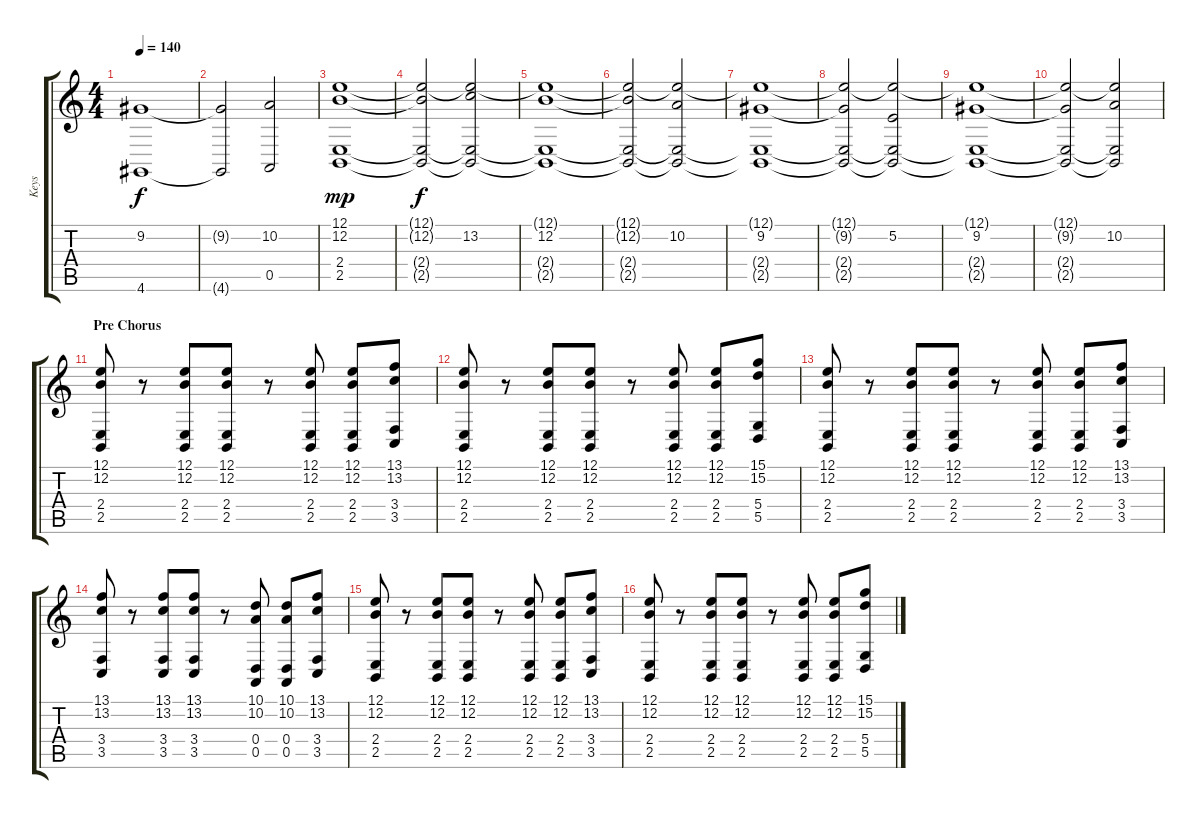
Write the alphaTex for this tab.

\track ("Keys" "Keys") {instrument stringensemble1}
\staff {score tabs}
\tuning (E4 B3 G3 D3 A2 E2) {hide}
\ts (4 4)
\tempo 140
\clef g2
\ks c
(9.2 4.6).1{dy f} |
(9.2{t} 4.6{t}).2 (10.2 0.5).2 |
(12.1 12.2 2.4 2.5).1{dy mp volume 14} |
(12.1{t} 12.2{t} 2.4{t} 2.5{t}).2{dy f} (12.1{t} 13.2 2.4{t} 2.5{t}).2 |
(12.1{t} 12.2 2.4{t} 2.5{t}).1 |
(12.1{t} 12.2{t} 2.4{t} 2.5{t}).2 (12.1{t} 10.2 2.4{t} 2.5{t}).2 |
(12.1{t} 9.2 2.4{t} 2.5{t}).1 |
(12.1{t} 9.2{t} 2.4{t} 2.5{t}).2 (12.1{t} 5.2 2.4{t} 2.5{t}).2 |
(12.1{t} 9.2 2.4{t} 2.5{t}).1 |
(12.1{t} 9.2{t} 2.4{t} 2.5{t}).2 (12.1{t} 10.2 2.4{t} 2.5{t}).2 |
\section ("" "Pre Chorus")
(12.1 12.2 2.4 2.5).8 r.8 (12.1 12.2 2.4 2.5).8 (12.1 12.2 2.4 2.5).8 r.8 (12.1 12.2 2.4 2.5).8 (12.1 12.2 2.4 2.5).8 (13.1 13.2 3.4 3.5).8 |
(12.1 12.2 2.4 2.5).8 r.8 (12.1 12.2 2.4 2.5).8 (12.1 12.2 2.4 2.5).8 r.8 (12.1 12.2 2.4 2.5).8 (12.1 12.2 2.4 2.5).8 (15.1 15.2 5.4 5.5).8 |
(12.1 12.2 2.4 2.5).8 r.8 (12.1 12.2 2.4 2.5).8 (12.1 12.2 2.4 2.5).8 r.8 (12.1 12.2 2.4 2.5).8 (12.1 12.2 2.4 2.5).8 (13.1 13.2 3.4 3.5).8 |
(13.1 13.2 3.4 3.5).8 r.8 (13.1 13.2 3.4 3.5).8 (13.1 13.2 3.4 3.5).8 r.8 (10.1 10.2 0.4 0.5).8 (10.1 10.2 0.4 0.5).8 (13.1 13.2 3.4 3.5).8 |
(12.1 12.2 2.4 2.5).8 r.8 (12.1 12.2 2.4 2.5).8 (12.1 12.2 2.4 2.5).8 r.8 (12.1 12.2 2.4 2.5).8 (12.1 12.2 2.4 2.5).8 (13.1 13.2 3.4 3.5).8 |
(12.1 12.2 2.4 2.5).8 r.8 (12.1 12.2 2.4 2.5).8 (12.1 12.2 2.4 2.5).8 r.8 (12.1 12.2 2.4 2.5).8 (12.1 12.2 2.4 2.5).8 (15.1 15.2 5.4 5.5).8
